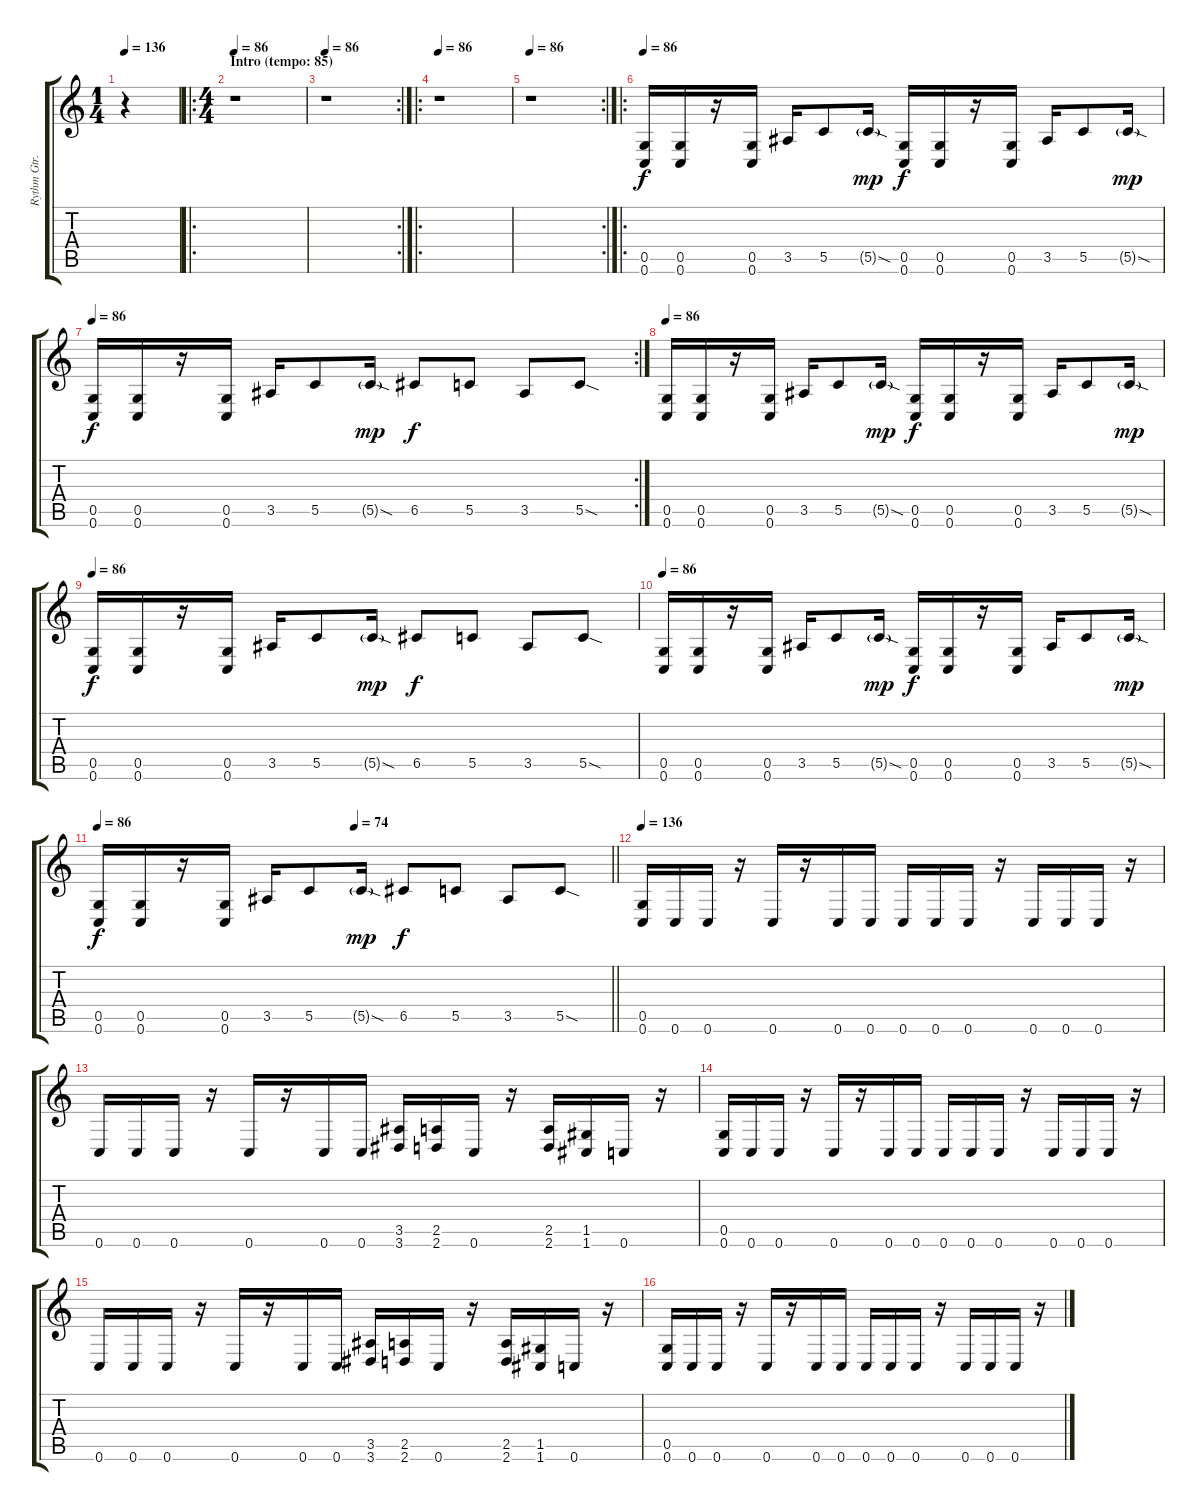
\track ("Rythm Gtr. (dist. elec.)" "Rythm Gtr.") {instrument distortionguitar}
\staff {score tabs}
\tuning (D4 A3 F3 C3 G2 C2) {hide}
\ts (1 4)
\tempo 136
\tempo 86
\tempo 136
\clef g2
\ks c
r.4{dy f instrument distortionguitar} |
\ro
\ts (4 4)
\section ("" "Intro (tempo: 85)")
\tempo 86
r.1 |
\rc 2
\tempo 86
r.1 |
\ro
\tempo 86
r.1 |
\rc 2
\tempo 86
r.1 |
\ro
\tempo 86
(0.5 0.6).16 (0.5 0.6).16 r.16 (0.5 0.6).16 3.5.16 5.5.8 5.5{sod g}.16{dy mp} (0.5 0.6).16{dy f} (0.5 0.6).16 r.16 (0.5 0.6).16 3.5.16 5.5.8 5.5{sod g}.16{dy mp} |
\rc 2
\tempo 86
(0.5 0.6).16{dy f} (0.5 0.6).16 r.16 (0.5 0.6).16 3.5.16 5.5.8 5.5{sod g}.16{dy mp} 6.5.8{dy f} 5.5.8 3.5.8 5.5{sod}.8 |
\tempo 86
(0.5 0.6).16 (0.5 0.6).16 r.16 (0.5 0.6).16 3.5.16 5.5.8 5.5{sod g}.16{dy mp} (0.5 0.6).16{dy f} (0.5 0.6).16 r.16 (0.5 0.6).16 3.5.16 5.5.8 5.5{sod g}.16{dy mp} |
\tempo 86
(0.5 0.6).16{dy f} (0.5 0.6).16 r.16 (0.5 0.6).16 3.5.16 5.5.8 5.5{sod g}.16{dy mp} 6.5.8{dy f} 5.5.8 3.5.8 5.5{sod}.8 |
\tempo 86
(0.5 0.6).16 (0.5 0.6).16 r.16 (0.5 0.6).16 3.5.16 5.5.8 5.5{sod g}.16{dy mp} (0.5 0.6).16{dy f} (0.5 0.6).16 r.16 (0.5 0.6).16 3.5.16 5.5.8 5.5{sod g}.16{dy mp} |
\tempo 86
\tempo (74 0.5)
\barLineRight lightlight
(0.5 0.6).16{dy f} (0.5 0.6).16 r.16 (0.5 0.6).16 3.5.16 5.5.8 5.5{sod g}.16{dy mp} 6.5.8{dy f} 5.5.8 3.5.8 5.5{sod}.8 |
\tempo 136
(0.5 0.6).16 0.6.16 0.6.16 r.16 0.6.16 r.16 0.6.16 0.6.16 0.6.16 0.6.16 0.6.16 r.16 0.6.16 0.6.16 0.6.16 r.16 |
0.6.16 0.6.16 0.6.16 r.16 0.6.16 r.16 0.6.16 0.6.16 (3.5 3.6).16 (2.5 2.6).16 0.6.16 r.16 (2.5 2.6).16 (1.5 1.6).16 0.6.16 r.16 |
(0.5 0.6).16 0.6.16 0.6.16 r.16 0.6.16 r.16 0.6.16 0.6.16 0.6.16 0.6.16 0.6.16 r.16 0.6.16 0.6.16 0.6.16 r.16 |
0.6.16 0.6.16 0.6.16 r.16 0.6.16 r.16 0.6.16 0.6.16 (3.5 3.6).16 (2.5 2.6).16 0.6.16 r.16 (2.5 2.6).16 (1.5 1.6).16 0.6.16 r.16 |
(0.5 0.6).16 0.6.16 0.6.16 r.16 0.6.16 r.16 0.6.16 0.6.16 0.6.16 0.6.16 0.6.16 r.16 0.6.16 0.6.16 0.6.16 r.16
